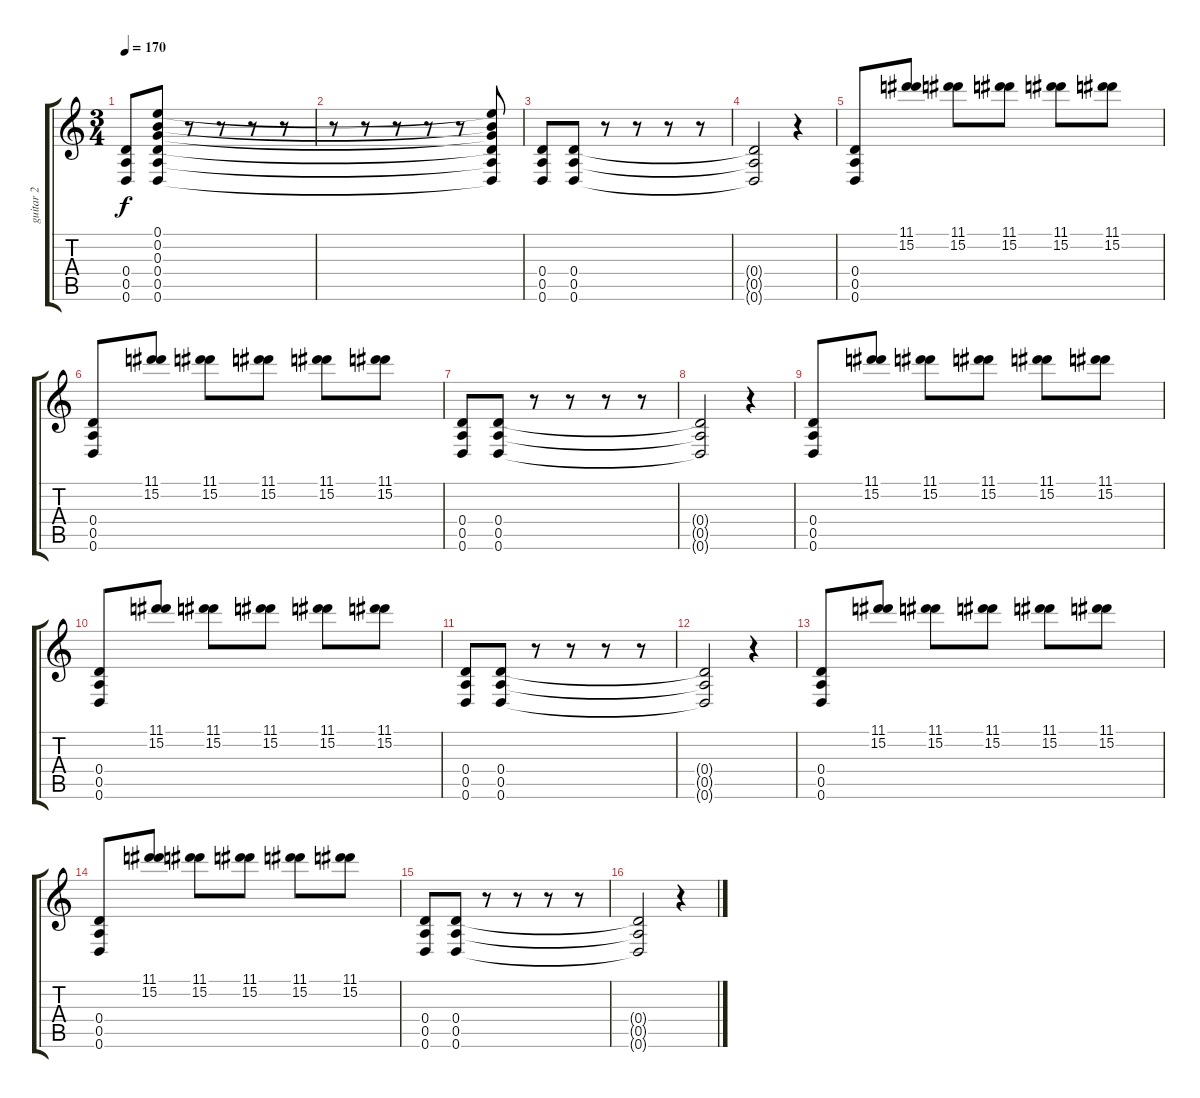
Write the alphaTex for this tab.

\track ("guitar 2" "guitar 2") {instrument distortionguitar}
\staff {score tabs}
\tuning (E4 B3 G3 D3 A2 D2) {hide}
\ts (3 4)
\tempo 170
\clef g2
\ks c
(0.4 0.5 0.6).8{dy f} (0.1 0.2 0.3 0.4 0.5 0.6).8 r.8 r.8 r.8 r.8 |
r.8 r.8 r.8 r.8 r.8 (0.1{t} 0.2{t} 0.3{t} 0.4{t} 0.5{t} 0.6{t}).8 |
(0.4 0.5 0.6).8 (0.4 0.5 0.6).8 r.8 r.8 r.8 r.8 |
(0.4{t} 0.5{t} 0.6{t}).2 r.4 |
(0.4 0.5 0.6).8 (11.1 15.2).8 (11.1 15.2).8 (11.1 15.2).8 (11.1 15.2).8 (11.1 15.2).8 |
(0.4 0.5 0.6).8 (11.1 15.2).8 (11.1 15.2).8 (11.1 15.2).8 (11.1 15.2).8 (11.1 15.2).8 |
(0.4 0.5 0.6).8 (0.4 0.5 0.6).8 r.8 r.8 r.8 r.8 |
(0.4{t} 0.5{t} 0.6{t}).2 r.4 |
(0.4 0.5 0.6).8 (11.1 15.2).8 (11.1 15.2).8 (11.1 15.2).8 (11.1 15.2).8 (11.1 15.2).8 |
(0.4 0.5 0.6).8 (11.1 15.2).8 (11.1 15.2).8 (11.1 15.2).8 (11.1 15.2).8 (11.1 15.2).8 |
(0.4 0.5 0.6).8 (0.4 0.5 0.6).8 r.8 r.8 r.8 r.8 |
(0.4{t} 0.5{t} 0.6{t}).2 r.4 |
(0.4 0.5 0.6).8 (11.1 15.2).8 (11.1 15.2).8 (11.1 15.2).8 (11.1 15.2).8 (11.1 15.2).8 |
(0.4 0.5 0.6).8 (11.1 15.2).8 (11.1 15.2).8 (11.1 15.2).8 (11.1 15.2).8 (11.1 15.2).8 |
(0.4 0.5 0.6).8 (0.4 0.5 0.6).8 r.8 r.8 r.8 r.8 |
(0.4{t} 0.5{t} 0.6{t}).2 r.4
